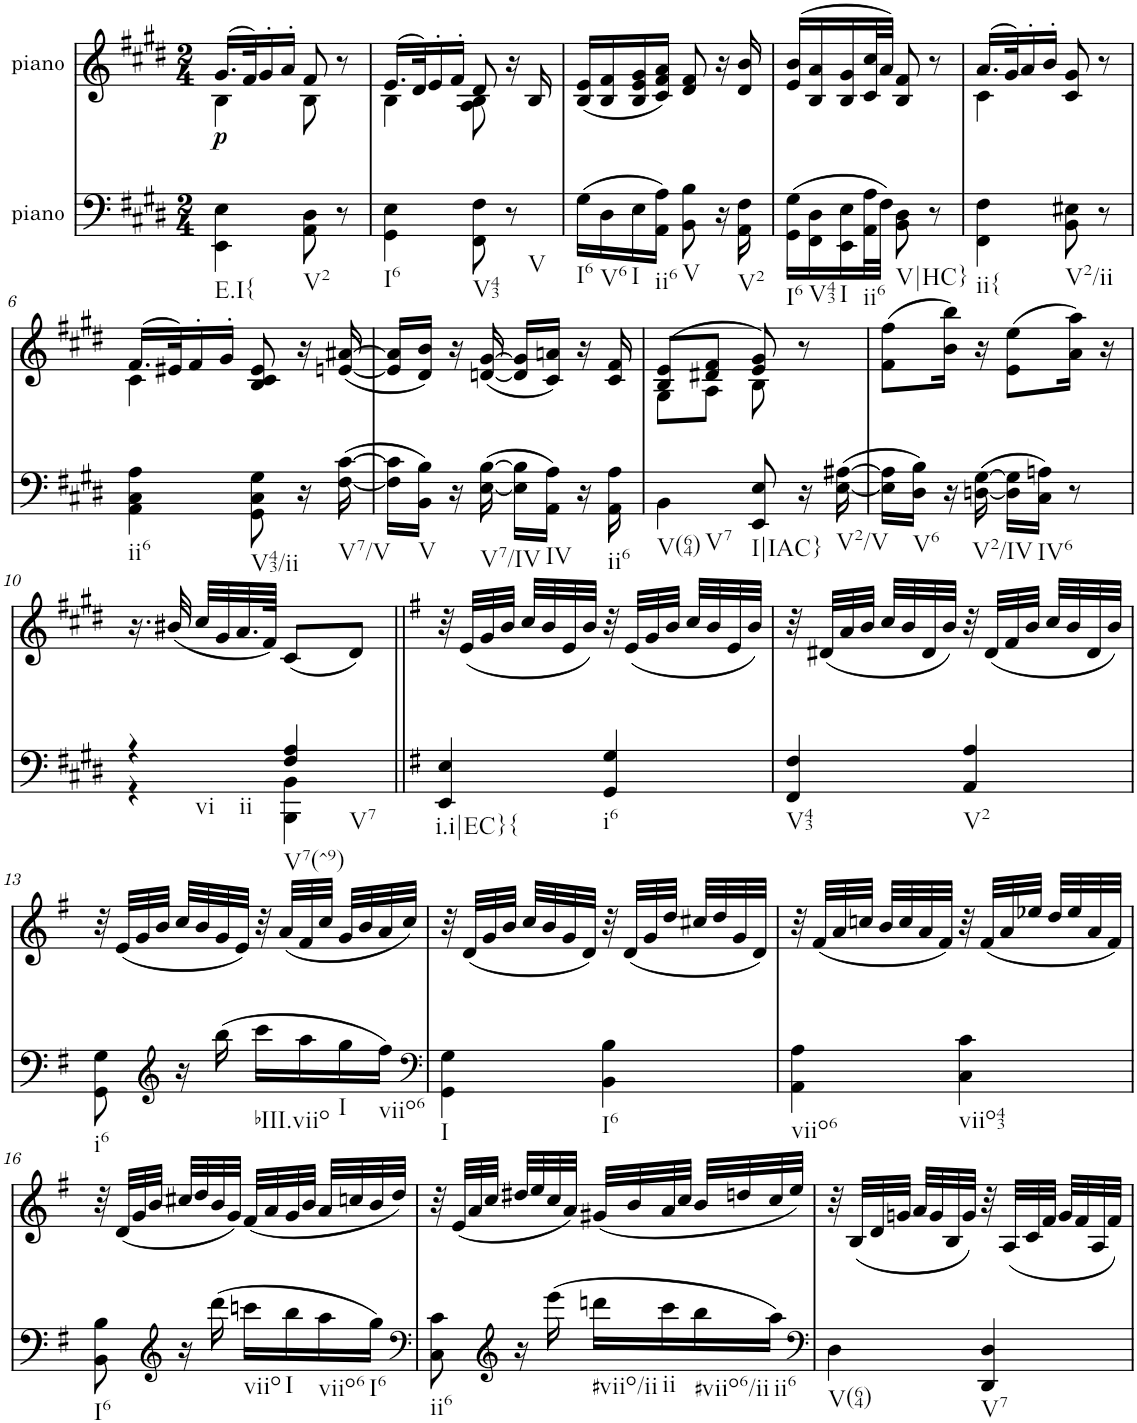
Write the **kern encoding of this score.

**kern	**dynam	**kern
*part2	*part2	*part1
*staff2	*staff2	*staff1
*I"piano	*	*I"piano
*I'Pno	*	*I'Pno
*clefF4	*	*clefG2
*k[f#c#g#d#]	*	*k[f#c#g#d#]
*E:	*	*E:
*M2/4	*	*M2/4
=1	=1	=1
*	*	*^
!LO:TX:b:t=E.I{	!	!	!
!	!LO:DY:a	!	!
4EE\ 4E\	p	(16.g#/LL	4B\
.	.	32f#/K)	.
.	.	16g#'/	.
.	.	16a'/JJ	.
!LO:TX:b:t=V2	!	!	!
8AA\ 8D#\	.	8f#/	8B\
8r	.	8r	8ryy
=2	=2	=2	=2
!LO:TX:b:t=I6	!	!	!
4GG#\ 4E\	.	(16.e/LL	4B\
.	.	32d#/K)	.
.	.	16e'/	.
.	.	16f#'/JJ	.
!LO:TX:b:t=V43	!	!	!
8FF#\ 8F#\	.	8d#/	8A\ 8B\
!LO:TX:b:t=V	!	!	!
8r	.	16r	8ryy
.	.	16B/	.
*	*	*v	*v
=3	=3	=3
!LO:TX:b:t=I6	!	!
(16G#\LL	.	(16B/ 16e/LL
!LO:TX:b:t=V6	!	!
16D#\	.	16B/ 16f#/
!LO:TX:b:t=I	!	!
16E\	.	16B/ 16e/ 16g#/
!LO:TX:b:t=ii6	!	!
16AA\ 16A\JJ)	.	16c#/ 16f#/ 16a/JJ)
!LO:TX:b:t=V	!	!
8BB\ 8B\	.	8d#/ 8f#/
16r	.	16r
!LO:TX:b:t=V2	!	!
16AA\ 16F#\	.	16d#/ 16b/
=4	=4	=4
!LO:TX:b:t=I6	!	!
(16GG#\ 16G#\LL	.	(>16e/ 16b/LL
!LO:TX:b:t=V43	!	!
16FF#\ 16D#\	.	16B/ 16a/
!LO:TX:b:t=I	!	!
16EE\ 16E\	.	16B/ 16g#/
!LO:TX:b:t=ii6	!	!
32AA\ 32A\L	.	32c#/ 32cc#/L
32F#\JJJ)	.	32a/JJJ)
!LO:TX:b:t=V|HC}	!	!
8BB\ 8D#\	.	8B/ 8f#/
8r	.	8r
=5	=5	=5
*	*	*^
!LO:TX:b:t=ii{	!	!	!
4FF#\ 4F#\	.	(16.a/LL	4c#\
.	.	32g#/K)	.
.	.	16a'/	.
.	.	16b'/JJ	.
!LO:TX:b:t=V2/ii	!	!	!
8BB\ 8E#X\	.	8c#/ 8g#/	4ryy
8r	.	8r	.
!!LO:LB:g=z	!!
=6	=6	=6	=6
!LO:TX:b:t=ii6	!	!	!
4AA\ 4C#\ 4A\	.	(16.f#/LL	4c#\
.	.	32e#X/K)	.
.	.	16f#'/	.
.	.	16g#'/JJ	.
!LO:TX:b:t=V43/ii	!	!	!
8GG#\ 8C#\ 8G#\	.	8B/ 8c#/ 8e#/	4ryy
16r	.	16r	.
!LO:TX:b:t=V7/V	!	!	!
([16F#\ [16c#\	.	(<[16en/ [16a#X/	.
*	*	*v	*v
=7	=7	=7
16F#\] 16c#\]LL	.	16e/] 16a#/]LL
!LO:TX:b:t=V	!	!
16BB\ 16B\JJ)	.	16d#/ 16b/JJ)
16r	.	16r
!LO:TX:b:t=V7/IV	!	!
([16E\ [16B\	.	([16dn/ [16g#/
16E\] 16B\]LL	.	16d/] 16g#/]LL
!LO:TX:b:t=IV	!	!
16AA\ 16A\JJ)	.	16c#/ 16an/JJ)
16r	.	16r
!LO:TX:b:t=ii6	!	!
16AA\ 16A\	.	16c#/ 16f#/
=8	=8	=8
*	*	*^
!LO:TX:b:t=V(64)	!	!	!
!LO:TX:b:t=V7	!	!	!
4BB\	.	(8B/ 8e/L	8G#\L
.	.	8d#X/ 8f#/J	8A\J
!LO:TX:b:t=I|IAC}	!	!	!
8EE/ 8E/	.	8e/ 8g#/)	8B\
16r	.	8r	8ryy
!LO:TX:b:t=V2/V	!	!	!
([16E\ [16A#X\	.	.	.
*	*	*v	*v
=9	=9	=9
16E\] 16A#\]LL	.	(8f#\ 8ff#\L
!LO:TX:b:t=V6	!	!
16D#\ 16B\JJ)	.	.
16r	.	16b\ 16bb\Jk)
!LO:TX:b:t=V2/IV	!	!
([16Dn\ [16G#\	.	16r
16D\] 16G#\]LL	.	(8e\ 8ee\L
!LO:TX:b:t=IV6	!	!
16C#\ 16An\JJ)	.	.
8r	.	16a\ 16aa\Jk)
.	.	16r
!!LO:LB:g=z
=10	=10	=10
*^	*	*
!LO:TX:b:t=vi	!	!	!
!LO:TX:b:t=ii	!	!	!
4r	4r	.	16.r
.	.	.	(32b#X/
.	.	.	32cc#/LLL
.	.	.	32g#/
.	.	.	32.a/
.	.	.	64f#/JJJk)
!LO:TX:b:t=V7(^9)	!	!	!
!LO:TX:b:t=V7	!	!	!
4F#/ 4A/	4BBB\ 4BB\	.	(8c#/L
.	.	.	8d#/J)
*v	*v	*	*
=11||	=11||	=11||
*k[f#]	*	*k[f#]
*e:	*	*e:
!LO:TX:b:t=i.i|EC}{	!	!
4EE/ 4E/	.	32r
.	.	(32e/LLL
.	.	32g/
.	.	32b/JJJ
.	.	32cc/LLL
.	.	32b/
.	.	32e/
.	.	32b/JJJ)
!LO:TX:b:t=i6	!	!
4GG/ 4G/	.	32r
.	.	(32e/LLL
.	.	32g/
.	.	32b/JJJ
.	.	32cc/LLL
.	.	32b/
.	.	32e/
.	.	32b/JJJ)
=12	=12	=12
!LO:TX:b:t=V43	!	!
4FF#/ 4F#/	.	32r
.	.	(32d#X/LLL
.	.	32a/
.	.	32b/JJJ
.	.	32cc/LLL
.	.	32b/
.	.	32d#/
.	.	32b/JJJ)
!LO:TX:b:t=V2	!	!
4AA/ 4A/	.	32r
.	.	(32d#/LLL
.	.	32f#/
.	.	32b/JJJ
.	.	32cc/LLL
.	.	32b/
.	.	32d#/
.	.	32b/JJJ)
!!LO:LB:g=z
=13	=13	=13
!LO:TX:b:t=i6	!	!
8GG\ 8G\	.	32r
.	.	(32e/LLL
.	.	32g/
.	.	32b/JJJ
*clefG2	*	*
16r	.	32cc/LLL
.	.	32b/
(16bb\	.	32g/
.	.	32e/JJJ)
!LO:TX:b:t=bIII.viio	!	!
16ccc\LL	.	32r
.	.	(32a/LLL
16aa\	.	32f#/
.	.	32cc/JJJ
!LO:TX:b:t=I	!	!
16gg\	.	32g/LLL
.	.	32b/
!LO:TX:b:t=viio6	!	!
16ff#\JJ)	.	32a/
.	.	32cc/JJJ)
=14	=14	=14
*clefF4	*	*
!LO:TX:b:t=I	!	!
4GG\ 4G\	.	32r
.	.	(32d/LLL
.	.	32g/
.	.	32b/JJJ
.	.	32cc/LLL
.	.	32b/
.	.	32g/
.	.	32d/JJJ)
!LO:TX:b:t=I6	!	!
4BB\ 4B\	.	32r
.	.	(32d/LLL
.	.	32g/
.	.	32dd/JJJ
.	.	32cc#X/LLL
.	.	32dd/
.	.	32g/
.	.	32d/JJJ)
=15	=15	=15
!LO:TX:b:t=viio6	!	!
4AA\ 4A\	.	32r
.	.	(32f#/LLL
.	.	32a/
.	.	32ccn/JJJ
.	.	32b/LLL
.	.	32cc/
.	.	32a/
.	.	32f#/JJJ)
!LO:TX:b:t=viio43	!	!
4C\ 4c\	.	32r
.	.	(32f#/LLL
.	.	32a/
.	.	32ee-X/JJJ
.	.	32dd/LLL
.	.	32ee-/
.	.	32a/
.	.	32f#/JJJ)
!!LO:LB:g=z
=16	=16	=16
!LO:TX:b:t=I6	!	!
8BB\ 8B\	.	32r
.	.	(32d/LLL
.	.	32g/
.	.	32b/JJJ
*clefG2	*	*
16r	.	32cc#X/LLL
.	.	32dd/
(16ddd\	.	32b/
.	.	32g/JJJ)
!LO:TX:b:t=viio	!	!
16cccn\LL	.	(32f#/LLL
.	.	32a/
!LO:TX:b:t=I	!	!
16bb\	.	32g/
.	.	32b/JJJ
!LO:TX:b:t=viio6	!	!
16aa\	.	32a/LLL
.	.	32ccn/
!LO:TX:b:t=I6	!	!
16gg\JJ)	.	32b/
.	.	32dd/JJJ)
=17	=17	=17
*clefF4	*	*
!LO:TX:b:t=ii6	!	!
8C\ 8c\	.	32r
.	.	(32e/LLL
.	.	32a/
.	.	32cc/JJJ
*clefG2	*	*
16r	.	32dd#X/LLL
.	.	32ee/
(16eee\	.	32cc/
.	.	32a/JJJ)
!LO:TX:b:t=#viio/ii	!	!
16dddn\LL	.	(32g#X/LLL
.	.	32b/
!LO:TX:b:t=ii	!	!
16ccc\	.	32a/
.	.	32cc/JJJ
!LO:TX:b:t=#viio6/ii	!	!
16bb\	.	32b/LLL
.	.	32ddn/
!LO:TX:b:t=ii6	!	!
16aa\JJ)	.	32cc/
.	.	32ee/JJJ)
=18	=18	=18
*clefF4	*	*
!LO:TX:b:t=V(64)	!	!
4D\	.	32r
.	.	(32B/LLL
.	.	32d/
.	.	32gn/JJJ
.	.	32a/LLL
.	.	32g/
.	.	32B/
.	.	32g/JJJ)
!LO:TX:b:t=V7	!	!
4DD/ 4D/	.	32r
.	.	(32A/LLL
.	.	32c/
.	.	32f#/JJJ
.	.	32g/LLL
.	.	32f#/
.	.	32A/
.	.	32f#/JJJ)
=	=	=
*-	*-	*-
